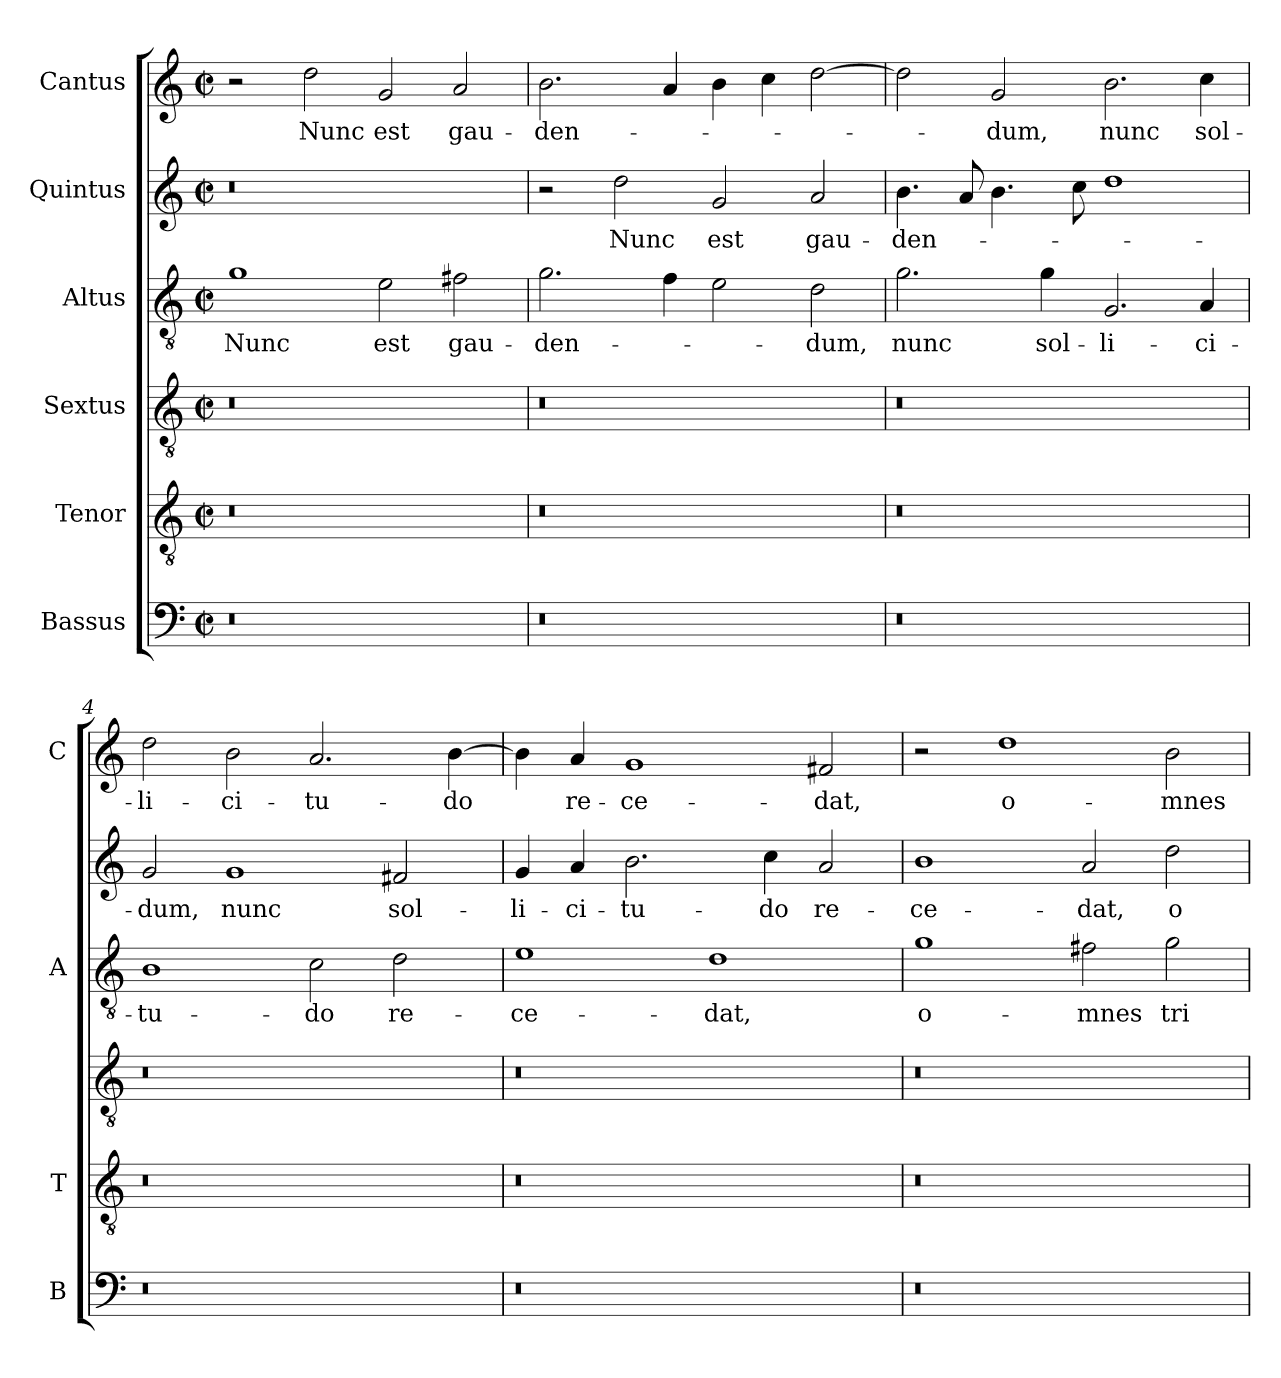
**kern	**kern	**kern	**kern	**text	**kern	**text	**kern	**text
*part6	*part5	*part4	*part3	*part3	*part2	*part2	*part1	*part1
*staff6	*staff5	*staff4	*staff3	*staff3	*staff2	*staff2	*staff1	*staff1
*I"Bassus	*I"Tenor	*I"Sextus	*I"Altus	*	*I"Quintus	*	*I"Cantus	*
*I'B	*I'T	*	*I'A	*	*	*	*I'C	*
*clefF4	*clefGv2	*clefGv2	*clefGv2	*	*clefG2	*	*clefG2	*
*k[]	*k[]	*k[]	*k[]	*	*k[]	*	*k[]	*
*C:	*C:	*C:	*C:	*	*C:	*	*C:	*
*M2/2	*M2/2	*M2/2	*M2/2	*	*M2/2	*	*M2/2	*
*met(c|)	*met(c|)	*met(c|)	*met(c|)	*	*met(c|)	*	*met(c|)	*
=1	=1	=1	=1	=1	=1	=1	=1	=1
0r	0r	0r	1g	Nunc	0r	.	2r	.
.	.	.	.	.	.	.	2dd\	Nunc
.	.	.	2e\	est	.	.	2g/	est
.	.	.	2f#X\	gau-	.	.	2a/	gau-
=2	=2	=2	=2	=2	=2	=2	=2	=2
0r	0r	0r	2.g\	-den-	2r	.	2.b\	-den-
.	.	.	.	.	2dd\	Nunc	.	.
.	.	.	4f\	.	.	.	4a/	.
.	.	.	2e\	.	2g/	est	4b\	.
.	.	.	.	.	.	.	4cc\	.
.	.	.	2d\	-dum,	2a/	gau-	[2dd\	.
=3	=3	=3	=3	=3	=3	=3	=3	=3
0r	0r	0r	2.g\	nunc	4.b\	-den-	2dd\]	.
.	.	.	.	.	8a/	.	.	.
.	.	.	.	.	4.b\	.	2g/	-dum,
.	.	.	4g\	sol-	.	.	.	.
.	.	.	.	.	8cc\	.	.	.
.	.	.	2.G/	-li-	1dd	.	2.b\	nunc
.	.	.	4A/	-ci-	.	.	4cc\	sol-
!!LO:LB:g=z
=4	=4	=4	=4	=4	=4	=4	=4	=4
0r	0r	0r	1B	-tu-	2g/	-dum,	2dd\	-li-
.	.	.	.	.	1g	nunc	2b\	-ci-
.	.	.	2c\	-do	.	.	2.a/	-tu-
.	.	.	2d\	re-	2f#X/	sol-	.	.
.	.	.	.	.	.	.	[4b\	-do
=5	=5	=5	=5	=5	=5	=5	=5	=5
0r	0r	0r	1e	-ce-	4g/	-li-	4b\]	.
.	.	.	.	.	4a/	-ci-	4a/	re-
.	.	.	.	.	2.b\	-tu-	1g	-ce-
.	.	.	1d	-dat,	.	.	.	.
.	.	.	.	.	4cc\	-do	.	.
.	.	.	.	.	2a/	re-	2f#X/	-dat,
=6	=6	=6	=6	=6	=6	=6	=6	=6
0r	0r	0r	1g	o-	1b	-ce-	2r	.
.	.	.	.	.	.	.	1dd	o-
.	.	.	2f#X\	-mnes	2a/	-dat,	.	.
.	.	.	2g\	tri-	2dd\	o-	2b\	-mnes
=	=	=	=	=	=	=	=	=
*-	*-	*-	*-	*-	*-	*-	*-	*-
